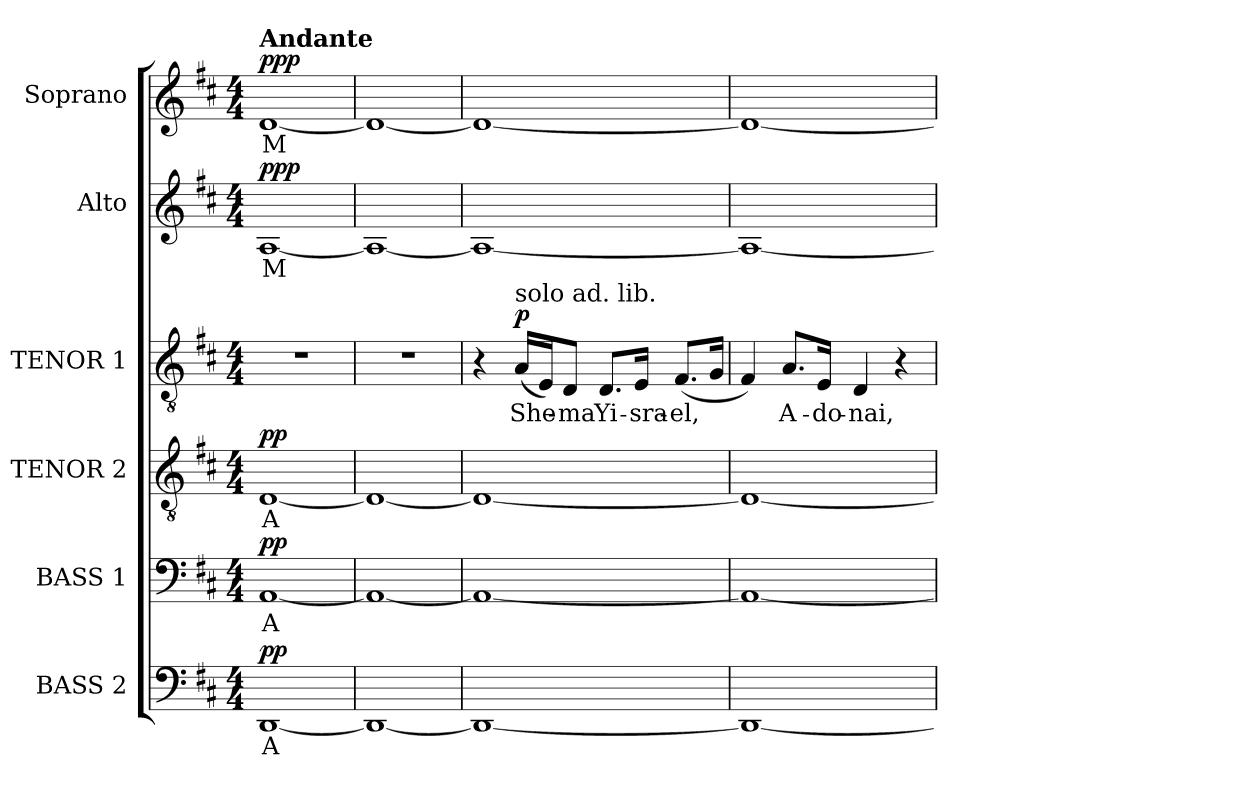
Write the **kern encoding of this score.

**kern	**text	**dynam	**kern	**text	**dynam	**kern	**text	**dynam	**kern	**text	**dynam	**kern	**text	**dynam	**kern	**text	**dynam
*part6	*part6	*part6	*part5	*part5	*part5	*part4	*part4	*part4	*part3	*part3	*part3	*part2	*part2	*part2	*part1	*part1	*part1
*staff6	*staff6	*staff6	*staff5	*staff5	*staff5	*staff4	*staff4	*staff4	*staff3	*staff3	*staff3	*staff2	*staff2	*staff2	*staff1	*staff1	*staff1
*I"BASS 2	*	*	*I"BASS 1	*	*	*I"TENOR 2	*	*	*I"TENOR 1	*	*	*I"Alto	*	*	*I"Soprano	*	*
*I'B. 2	*	*	*I'B. 1	*	*	*I'T. 2	*	*	*I'T. 1	*	*	*I'A.	*	*	*I'S.	*	*
!!LO:PB:g=z
*clefF4	*	*	*clefF4	*	*	*clefGv2	*	*	*clefGv2	*	*	*clefG2	*	*	*clefG2	*	*
*	*	*	*	*	*	*ITrd7c12	*	*	*ITrd7c12	*	*	*	*	*	*	*	*
*k[f#c#]	*	*	*k[f#c#]	*	*	*k[f#c#]	*	*	*k[f#c#]	*	*	*k[f#c#]	*	*	*k[f#c#]	*	*
*D:	*	*	*D:	*	*	*D:	*	*	*D:	*	*	*D:	*	*	*D:	*	*
*M4/4	*	*	*M4/4	*	*	*M4/4	*	*	*M4/4	*	*	*M4/4	*	*	*M4/4	*	*
*MM80	*	*	*MM80	*	*	*MM80	*	*	*MM80	*	*	*MM80	*	*	*MM80	*	*
=1	=1	=1	=1	=1	=1	=1	=1	=1	=1	=1	=1	=1	=1	=1	=1	=1	=1
!	!LO:LY:b:color=#000000	!	!	!	!	!	!	!	!	!	!	!	!	!	!	!	!
!	!	!	!	!LO:LY:b:color=#000000	!	!	!	!	!	!	!	!	!	!	!	!	!
!	!	!	!	!	!	!	!LO:LY:b:color=#000000	!	!	!	!	!	!	!	!	!	!
!	!	!	!	!	!	!	!	!	!	!	!	!	!LO:LY:b:color=#000000	!	!	!	!
!	!	!	!	!	!	!	!	!	!	!	!	!	!	!	!LO:TX:a:B:t=Andante	!	!
!	!	!	!	!	!	!	!	!	!	!	!	!	!	!	!	!LO:LY:b:color=#000000	!
[1DDi	A	pp	[1AAi	A	pp	[1DDi	A	pp	1r	.	.	[1Ai	M	ppp	[1di	M	ppp
=2	=2	=2	=2	=2	=2	=2	=2	=2	=2	=2	=2	=2	=2	=2	=2	=2	=2
1DDi_	.	.	1AAi_	.	.	1DDi_	.	.	1r	.	.	1Ai_	.	.	1di_	.	.
=3	=3	=3	=3	=3	=3	=3	=3	=3	=3	=3	=3	=3	=3	=3	=3	=3	=3
1DDi_	.	.	1AAi_	.	.	1DDi_	.	.	4r	.	.	1Ai_	.	.	1di_	.	.
!	!	!	!	!	!	!	!	!	!LO:TX:a:t=solo ad. lib.	!	!	!	!	!	!	!	!
!	!	!	!	!	!	!	!	!	!	!LO:LY:b:color=#000000	!	!	!	!	!	!	!
.	.	.	.	.	.	.	.	.	(16AAi/LL	She-	p	.	.	.	.	.	.
.	.	.	.	.	.	.	.	.	16EEi/J)	.	.	.	.	.	.	.	.
!	!	!	!	!	!	!	!	!	!	!LO:LY:b:color=#000000	!	!	!	!	!	!	!
.	.	.	.	.	.	.	.	.	8DDi/J	-ma	.	.	.	.	.	.	.
!	!	!	!	!	!	!	!	!	!	!LO:LY:b:color=#000000	!	!	!	!	!	!	!
.	.	.	.	.	.	.	.	.	8.DDi/L	Yi-	.	.	.	.	.	.	.
!	!	!	!	!	!	!	!	!	!	!LO:LY:b:color=#000000	!	!	!	!	!	!	!
.	.	.	.	.	.	.	.	.	16EEi/Jk	-sra-	.	.	.	.	.	.	.
!	!	!	!	!	!	!	!	!	!	!LO:LY:b:color=#000000	!	!	!	!	!	!	!
.	.	.	.	.	.	.	.	.	(8.FF#i/L	-el,	.	.	.	.	.	.	.
.	.	.	.	.	.	.	.	.	16GGi/Jk	.	.	.	.	.	.	.	.
=4	=4	=4	=4	=4	=4	=4	=4	=4	=4	=4	=4	=4	=4	=4	=4	=4	=4
1DDi_	.	.	1AAi_	.	.	1DDi_	.	.	4FF#i/)	.	.	1Ai_	.	.	1di_	.	.
!	!	!	!	!	!	!	!	!	!	!LO:LY:b:color=#000000	!	!	!	!	!	!	!
.	.	.	.	.	.	.	.	.	8.AAi/L	A-	.	.	.	.	.	.	.
!	!	!	!	!	!	!	!	!	!	!LO:LY:b:color=#000000	!	!	!	!	!	!	!
.	.	.	.	.	.	.	.	.	16EEi/Jk	-do-	.	.	.	.	.	.	.
!	!	!	!	!	!	!	!	!	!	!LO:LY:b:color=#000000	!	!	!	!	!	!	!
.	.	.	.	.	.	.	.	.	4DDi/	-nai,	.	.	.	.	.	.	.
.	.	.	.	.	.	.	.	.	4r	.	.	.	.	.	.	.	.
=	=	=	=	=	=	=	=	=	=	=	=	=	=	=	=	=	=
*-	*-	*-	*-	*-	*-	*-	*-	*-	*-	*-	*-	*-	*-	*-	*-	*-	*-
